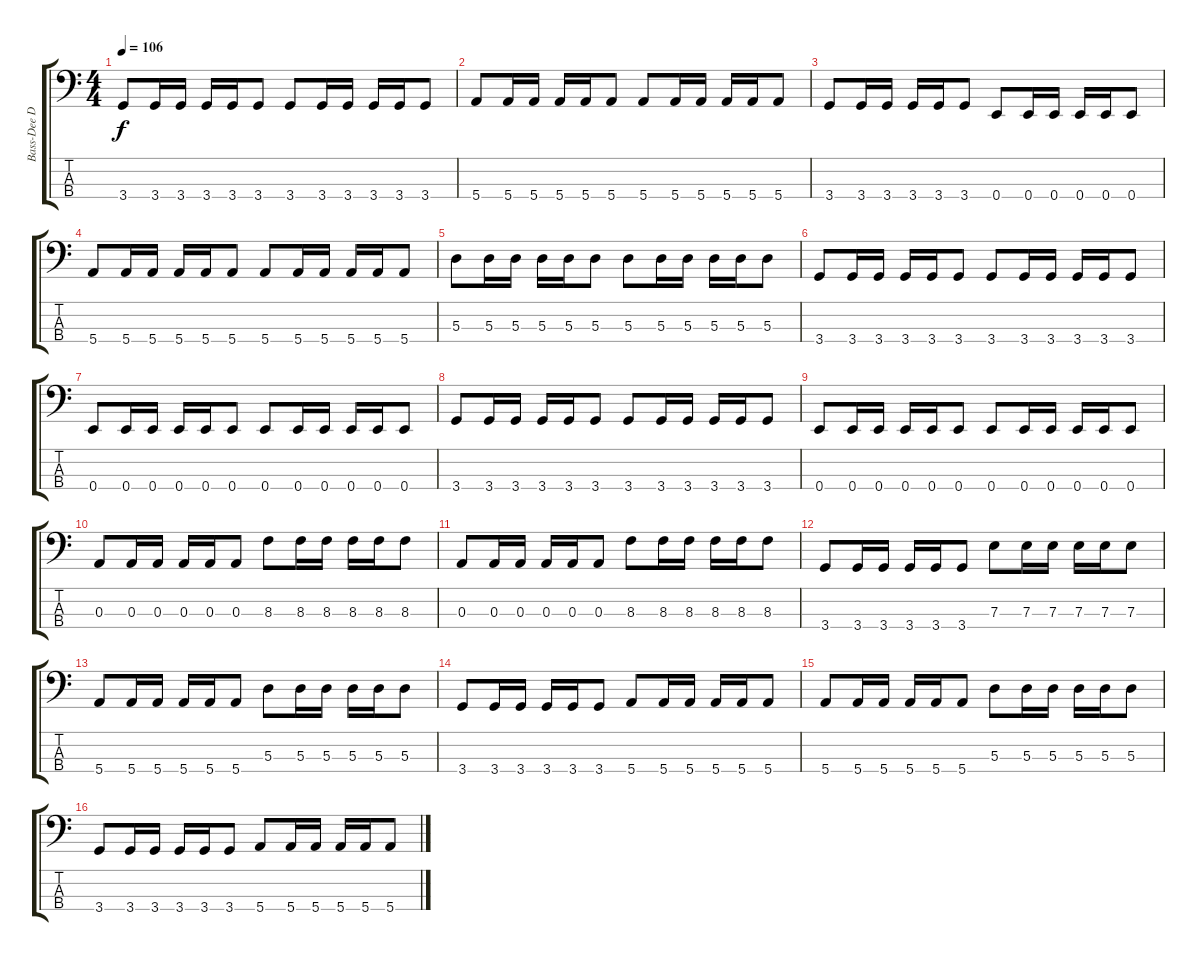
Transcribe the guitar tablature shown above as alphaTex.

\track ("Bass-Dee Dee" "Bass-Dee D") {instrument acousticguitarnylon}
\staff {score tabs}
\tuning (G2 D2 A1 E1) {hide}
\ts (4 4)
\tempo 106
\clef f4
\ks c
3.4.8{dy f} 3.4.16 3.4.16 3.4.16 3.4.16 3.4.8 3.4.8 3.4.16 3.4.16 3.4.16 3.4.16 3.4.8 |
5.4.8 5.4.16 5.4.16 5.4.16 5.4.16 5.4.8 5.4.8 5.4.16 5.4.16 5.4.16 5.4.16 5.4.8 |
3.4.8 3.4.16 3.4.16 3.4.16 3.4.16 3.4.8 0.4.8 0.4.16 0.4.16 0.4.16 0.4.16 0.4.8 |
5.4.8 5.4.16 5.4.16 5.4.16 5.4.16 5.4.8 5.4.8 5.4.16 5.4.16 5.4.16 5.4.16 5.4.8 |
5.3.8 5.3.16 5.3.16 5.3.16 5.3.16 5.3.8 5.3.8 5.3.16 5.3.16 5.3.16 5.3.16 5.3.8 |
3.4.8 3.4.16 3.4.16 3.4.16 3.4.16 3.4.8 3.4.8 3.4.16 3.4.16 3.4.16 3.4.16 3.4.8 |
0.4.8 0.4.16 0.4.16 0.4.16 0.4.16 0.4.8 0.4.8 0.4.16 0.4.16 0.4.16 0.4.16 0.4.8 |
3.4.8 3.4.16 3.4.16 3.4.16 3.4.16 3.4.8 3.4.8 3.4.16 3.4.16 3.4.16 3.4.16 3.4.8 |
0.4.8 0.4.16 0.4.16 0.4.16 0.4.16 0.4.8 0.4.8 0.4.16 0.4.16 0.4.16 0.4.16 0.4.8 |
0.3.8 0.3.16 0.3.16 0.3.16 0.3.16 0.3.8 8.3.8 8.3.16 8.3.16 8.3.16 8.3.16 8.3.8 |
0.3.8 0.3.16 0.3.16 0.3.16 0.3.16 0.3.8 8.3.8 8.3.16 8.3.16 8.3.16 8.3.16 8.3.8 |
3.4.8 3.4.16 3.4.16 3.4.16 3.4.16 3.4.8 7.3.8 7.3.16 7.3.16 7.3.16 7.3.16 7.3.8 |
5.4.8 5.4.16 5.4.16 5.4.16 5.4.16 5.4.8 5.3.8 5.3.16 5.3.16 5.3.16 5.3.16 5.3.8 |
3.4.8 3.4.16 3.4.16 3.4.16 3.4.16 3.4.8 5.4.8 5.4.16 5.4.16 5.4.16 5.4.16 5.4.8 |
5.4.8 5.4.16 5.4.16 5.4.16 5.4.16 5.4.8 5.3.8 5.3.16 5.3.16 5.3.16 5.3.16 5.3.8 |
3.4.8 3.4.16 3.4.16 3.4.16 3.4.16 3.4.8 5.4.8 5.4.16 5.4.16 5.4.16 5.4.16 5.4.8
